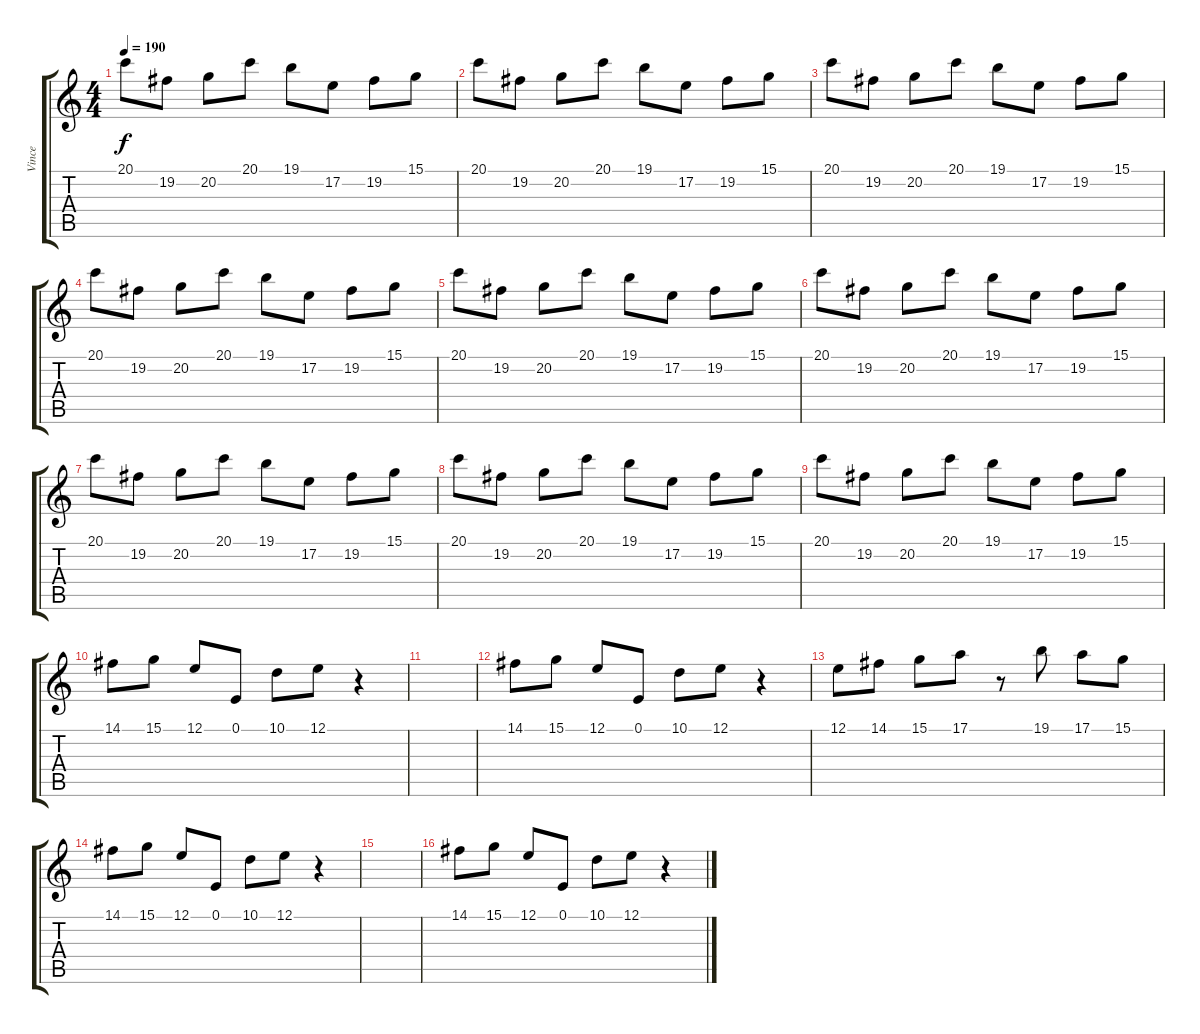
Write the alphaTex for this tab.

\track ("Vince" "Vince") {instrument lead1square}
\staff {score tabs}
\tuning (E4 B3 G3 D3 A2 E2) {hide}
\ts (4 4)
\tempo 190
\clef g2
\ks c
20.1.8{dy f} 19.2.8 20.2.8 20.1.8 19.1.8 17.2.8 19.2.8 15.1.8 |
20.1.8 19.2.8 20.2.8 20.1.8 19.1.8 17.2.8 19.2.8 15.1.8 |
20.1.8 19.2.8 20.2.8 20.1.8 19.1.8 17.2.8 19.2.8 15.1.8 |
20.1.8 19.2.8 20.2.8 20.1.8 19.1.8 17.2.8 19.2.8 15.1.8 |
20.1.8 19.2.8 20.2.8 20.1.8 19.1.8 17.2.8 19.2.8 15.1.8 |
20.1.8 19.2.8 20.2.8 20.1.8 19.1.8 17.2.8 19.2.8 15.1.8 |
20.1.8 19.2.8 20.2.8 20.1.8 19.1.8 17.2.8 19.2.8 15.1.8 |
20.1.8 19.2.8 20.2.8 20.1.8 19.1.8 17.2.8 19.2.8 15.1.8 |
20.1.8 19.2.8 20.2.8 20.1.8 19.1.8 17.2.8 19.2.8 15.1.8 |
14.1.8 15.1.8 12.1.8 0.1.8 10.1.8 12.1.8 r.4 |
|
14.1.8 15.1.8 12.1.8 0.1.8 10.1.8 12.1.8 r.4 |
12.1.8 14.1.8 15.1.8 17.1.8 r.8 19.1.8 17.1.8 15.1.8 |
14.1.8 15.1.8 12.1.8 0.1.8 10.1.8 12.1.8 r.4 |
|
14.1.8 15.1.8 12.1.8 0.1.8 10.1.8 12.1.8 r.4
